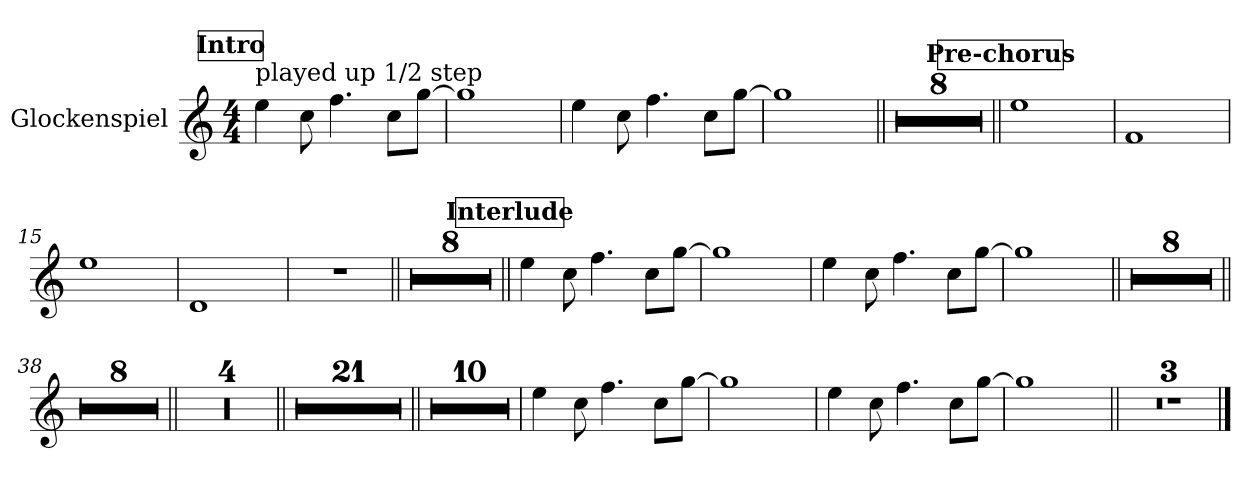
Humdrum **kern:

**kern
*part1
*staff1
*I"Glockenspiel
*I'Glock.
*clefG2
*ITrd-14c-24
*k[]
*M4/4
*MM80
!!LO:REH:place=s1:a:B:fs=14:t=Intro
=1
!LO:TX:a:t=played up 1/2 step
4eeee\
8cccc\
4.ffff\
8cccc\L
[8gggg\J
=2
1gggg]
=3
4eeee\
8cccc\
4.ffff\
8cccc\L
[8gggg\J
=4
1gggg]
=5||
1r
=6
1r
=7
1r
=8
1r
=9
1r
=10
1r
=11
1r
=12
1r
!!LO:REH:place=s1:a:B:fs=14:t=Pre-chorus
=13||
1eeee
=14
1fff
=15
1eeee
=16
1ddd
=17
1r
!!LO:LB:g=z
=18||
1r
=19
1r
=20
1r
=21
1r
=22
1r
=23
1r
=24
1r
=25
1r
!!LO:REH:place=s1:a:B:fs=14:t=Interlude
=26||
4eeee\
8cccc\
4.ffff\
8cccc\L
[8gggg\J
=27
1gggg]
=28
4eeee\
8cccc\
4.ffff\
8cccc\L
[8gggg\J
=29
1gggg]
=30||
1r
=31
1r
=32
1r
=33
1r
=34
1r
=35
1r
=36
1r
=37
1r
=38||
1r
=39
1r
=40
1r
=41
1r
=42
1r
=43
1r
=44
1r
=45
1r
=46||
1r
=47
1r
=48
1r
=49
1r
=50||
1r
=51
1r
=52
1r
=53
1r
=54
1r
=55
1r
=56
1r
=57
1r
=58
1r
=59
1r
=60
1r
=61
1r
=62
1r
=63
1r
=64
1r
=65
1r
=66
1r
=67
1r
=68
1r
=69
1r
=70
1r
!!LO:LB:g=z
=71||
1r
=72
1r
=73
1r
=74
1r
=75
1r
=76
1r
=77
1r
=78
1r
=79
1r
=80
1r
=81
4eeee\
8cccc\
4.ffff\
8cccc\L
[8gggg\J
=82
1gggg]
=83
4eeee\
8cccc\
4.ffff\
8cccc\L
[8gggg\J
=84
1gggg]
=85||
1r
=86
1r
=87
1r;<
==
*-
